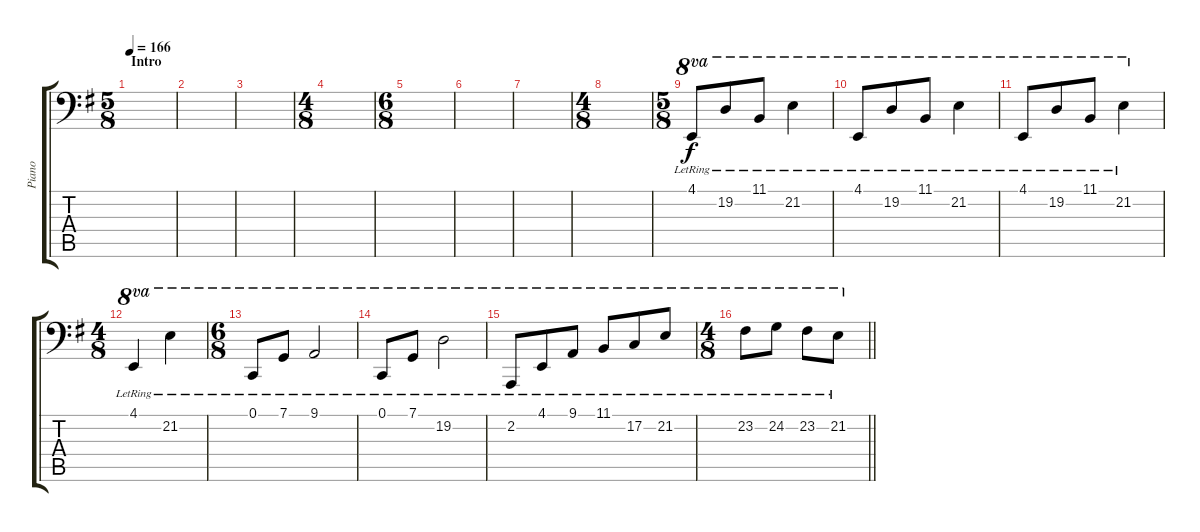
\track ("Piano" "Piano") {instrument acousticgrandpiano}
\staff {score tabs}
\tuning (C3 G2 D2 A1 E1 B0) {hide}
\ts (5 8)
\section ("" "Intro")
\tempo 166
\clef f4
\ks g
|
|
|
\ts (4 8)
|
\ts (6 8)
|
|
|
\ts (4 8)
|
\ts (5 8)
4.1{lr}.8{ot 8va} 19.2{lr}.8{ot 8va} 11.1{lr}.8{ot 8va} 21.2{lr}.4{ot 8va} |
4.1{lr}.8{ot 8va} 19.2{lr}.8{ot 8va} 11.1{lr}.8{ot 8va} 21.2{lr}.4{ot 8va} |
4.1{lr}.8{ot 8va} 19.2{lr}.8{ot 8va} 11.1{lr}.8{ot 8va} 21.2{lr}.4{ot 8va} |
\ts (4 8)
4.1{lr}.4{ot 8va} 21.2{lr}.4{ot 8va} |
\ts (6 8)
0.1{lr}.8{ot 8va} 7.1{lr}.8{ot 8va} 9.1{lr}.2{ot 8va} |
0.1{lr}.8{ot 8va} 7.1{lr}.8{ot 8va} 19.2{lr}.2{ot 8va} |
2.2{lr}.8{ot 8va} 4.1{lr}.8{ot 8va} 9.1{lr}.8{ot 8va} 11.1{lr}.8{ot 8va} 17.2{lr}.8{ot 8va} 21.2{lr}.8{ot 8va} |
\ts (4 8)
\barLineRight lightlight
23.2{lr}.8{ot 8va} 24.2{lr}.8{ot 8va} 23.2{lr}.8{ot 8va} 21.2{lr}.8{ot 8va}
